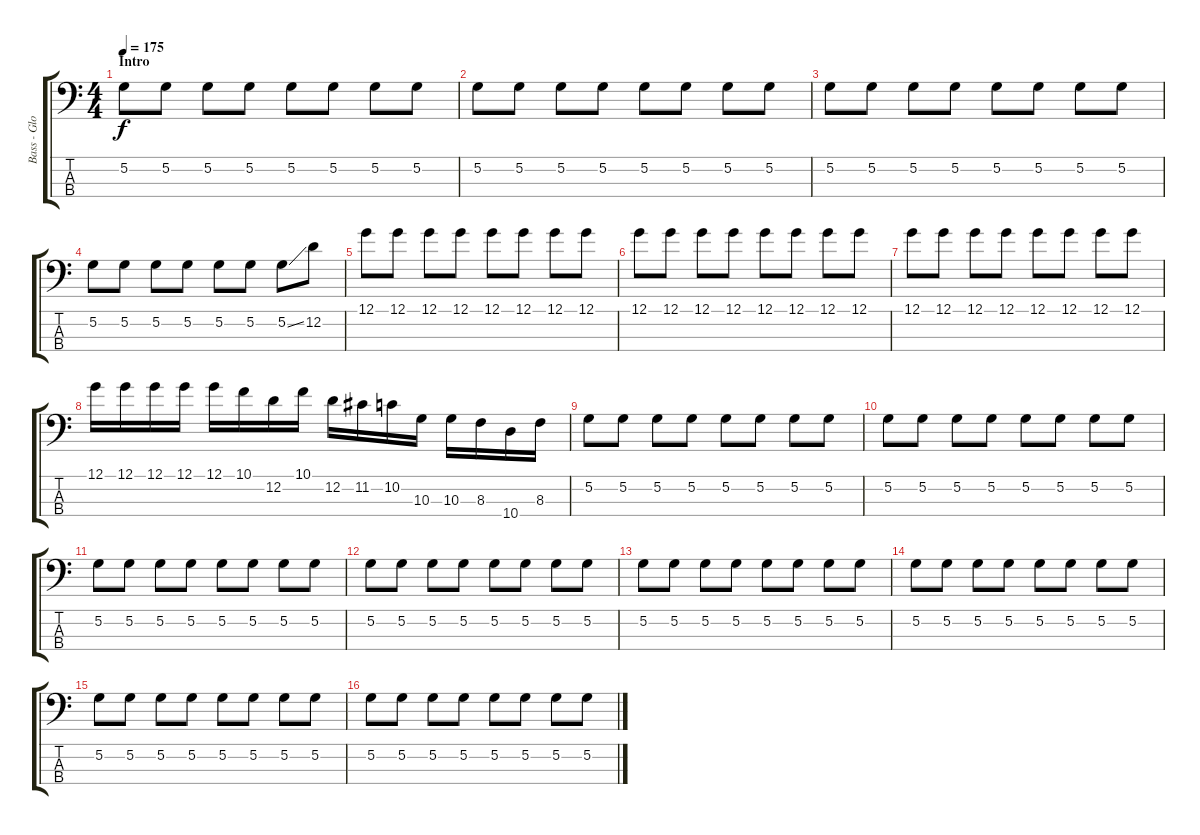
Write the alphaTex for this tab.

\track ("Bass - Glover" "Bass - Glo") {instrument electricbasspick}
\staff {score tabs}
\tuning (G2 D2 A1 E1) {hide}
\ts (4 4)
\section ("" "Intro")
\tempo 175
\clef f4
\ks c
5.2.8{dy f instrument electricbasspick} 5.2.8 5.2.8 5.2.8 5.2.8 5.2.8 5.2.8 5.2.8 |
5.2.8 5.2.8 5.2.8 5.2.8 5.2.8 5.2.8 5.2.8 5.2.8 |
5.2.8 5.2.8 5.2.8 5.2.8 5.2.8 5.2.8 5.2.8 5.2.8 |
5.2.8 5.2.8 5.2.8 5.2.8 5.2.8 5.2.8 5.2{ss}.8 12.2.8 |
12.1.8 12.1.8 12.1.8 12.1.8 12.1.8 12.1.8 12.1.8 12.1.8 |
12.1.8 12.1.8 12.1.8 12.1.8 12.1.8 12.1.8 12.1.8 12.1.8 |
12.1.8 12.1.8 12.1.8 12.1.8 12.1.8 12.1.8 12.1.8 12.1.8 |
12.1.16 12.1.16 12.1.16 12.1.16 12.1.16 10.1.16 12.2.16 10.1.16 12.2.16 11.2.16 10.2.16 10.3.16 10.3.16 8.3.16 10.4.16 8.3.16 |
5.2.8 5.2.8 5.2.8 5.2.8 5.2.8 5.2.8 5.2.8 5.2.8 |
5.2.8 5.2.8 5.2.8 5.2.8 5.2.8 5.2.8 5.2.8 5.2.8 |
5.2.8 5.2.8 5.2.8 5.2.8 5.2.8 5.2.8 5.2.8 5.2.8 |
5.2.8 5.2.8 5.2.8 5.2.8 5.2.8 5.2.8 5.2.8 5.2.8 |
5.2.8 5.2.8 5.2.8 5.2.8 5.2.8 5.2.8 5.2.8 5.2.8 |
5.2.8 5.2.8 5.2.8 5.2.8 5.2.8 5.2.8 5.2.8 5.2.8 |
5.2.8 5.2.8 5.2.8 5.2.8 5.2.8 5.2.8 5.2.8 5.2.8 |
5.2.8 5.2.8 5.2.8 5.2.8 5.2.8 5.2.8 5.2.8 5.2.8
